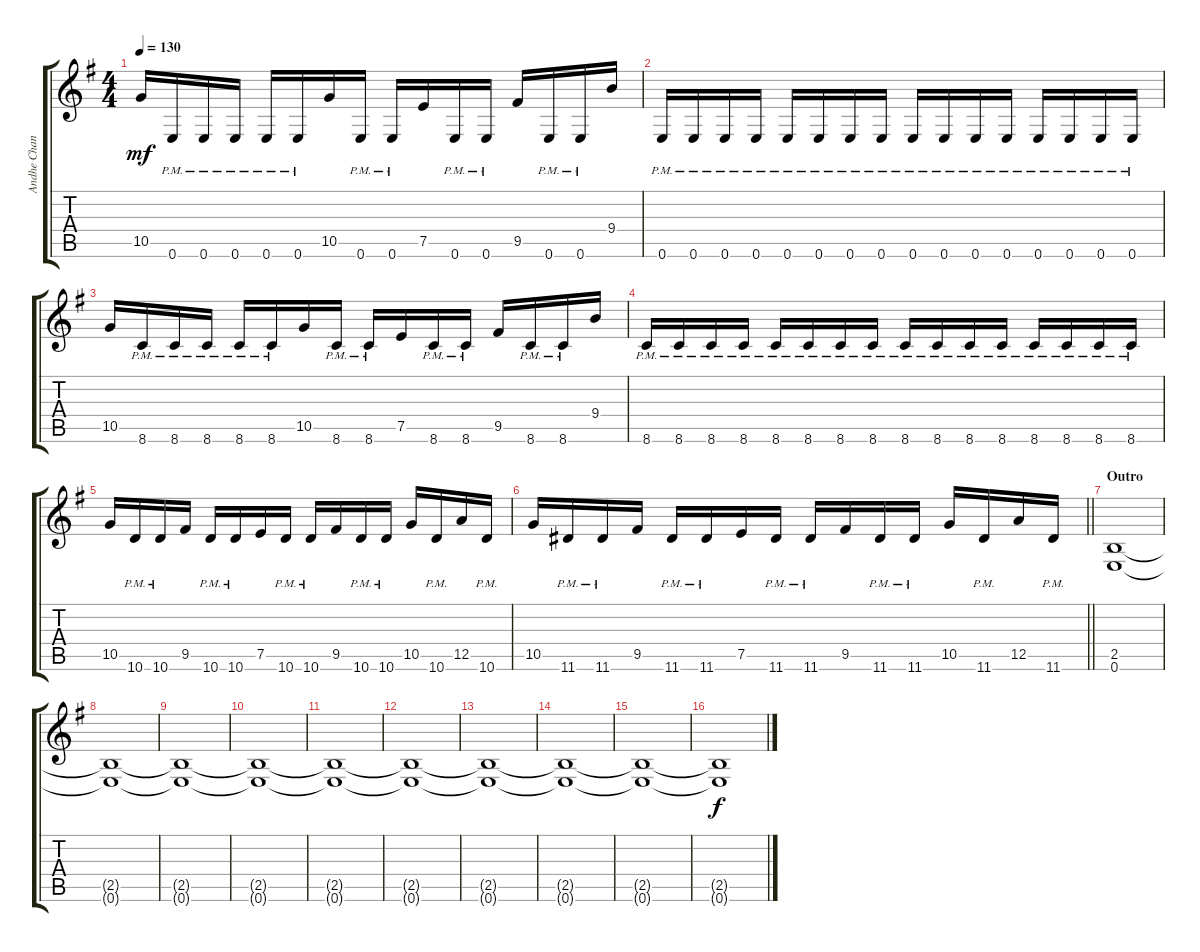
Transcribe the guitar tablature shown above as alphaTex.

\track ("Andhe Chandler (guitar)" "Andhe Chan") {instrument distortionguitar}
\staff {score tabs}
\tuning (E4 B3 G3 D3 A2 E2) {hide}
\ts (4 4)
\tempo 130
\clef g2
\ks eminor
10.5.16{dy mf} 0.6{pm}.16 0.6{pm}.16 0.6{pm}.16 0.6{pm}.16 0.6{pm}.16 10.5.16 0.6{pm}.16 0.6{pm}.16 7.5.16 0.6{pm}.16 0.6{pm}.16 9.5.16 0.6{pm}.16 0.6{pm}.16 9.4.16 |
0.6{pm}.16 0.6{pm}.16 0.6{pm}.16 0.6{pm}.16 0.6{pm}.16 0.6{pm}.16 0.6{pm}.16 0.6{pm}.16 0.6{pm}.16 0.6{pm}.16 0.6{pm}.16 0.6{pm}.16 0.6{pm}.16 0.6{pm}.16 0.6{pm}.16 0.6{pm}.16 |
10.5.16 8.6{pm}.16 8.6{pm}.16 8.6{pm}.16 8.6{pm}.16 8.6{pm}.16 10.5.16 8.6{pm}.16 8.6{pm}.16 7.5.16 8.6{pm}.16 8.6{pm}.16 9.5.16 8.6{pm}.16 8.6{pm}.16 9.4.16 |
8.6{pm}.16 8.6{pm}.16 8.6{pm}.16 8.6{pm}.16 8.6{pm}.16 8.6{pm}.16 8.6{pm}.16 8.6{pm}.16 8.6{pm}.16 8.6{pm}.16 8.6{pm}.16 8.6{pm}.16 8.6{pm}.16 8.6{pm}.16 8.6{pm}.16 8.6{pm}.16 |
10.5.16 10.6{pm}.16 10.6{pm}.16 9.5.16 10.6{pm}.16 10.6{pm}.16 7.5.16 10.6{pm}.16 10.6{pm}.16 9.5.16 10.6{pm}.16 10.6{pm}.16 10.5.16 10.6{pm}.16 12.5.16 10.6{pm}.16 |
\barLineRight lightlight
10.5.16 11.6{pm}.16 11.6{pm}.16 9.5.16 11.6{pm}.16 11.6{pm}.16 7.5.16 11.6{pm}.16 11.6{pm}.16 9.5.16 11.6{pm}.16 11.6{pm}.16 10.5.16 11.6{pm}.16 12.5.16 11.6{pm}.16 |
\section ("" "Outro")
(2.5 0.6).1 |
(2.5{t} 0.6{t}).1{volume 10} |
(2.5{t} 0.6{t}).1 |
(2.5{t} 0.6{t}).1 |
(2.5{t} 0.6{t}).1 |
(2.5{t} 0.6{t}).1{volume 0} |
(2.5{t} 0.6{t}).1 |
(2.5{t} 0.6{t}).1 |
(2.5{t} 0.6{t}).1 |
(2.5{t} 0.6{t}).1{dy f}
